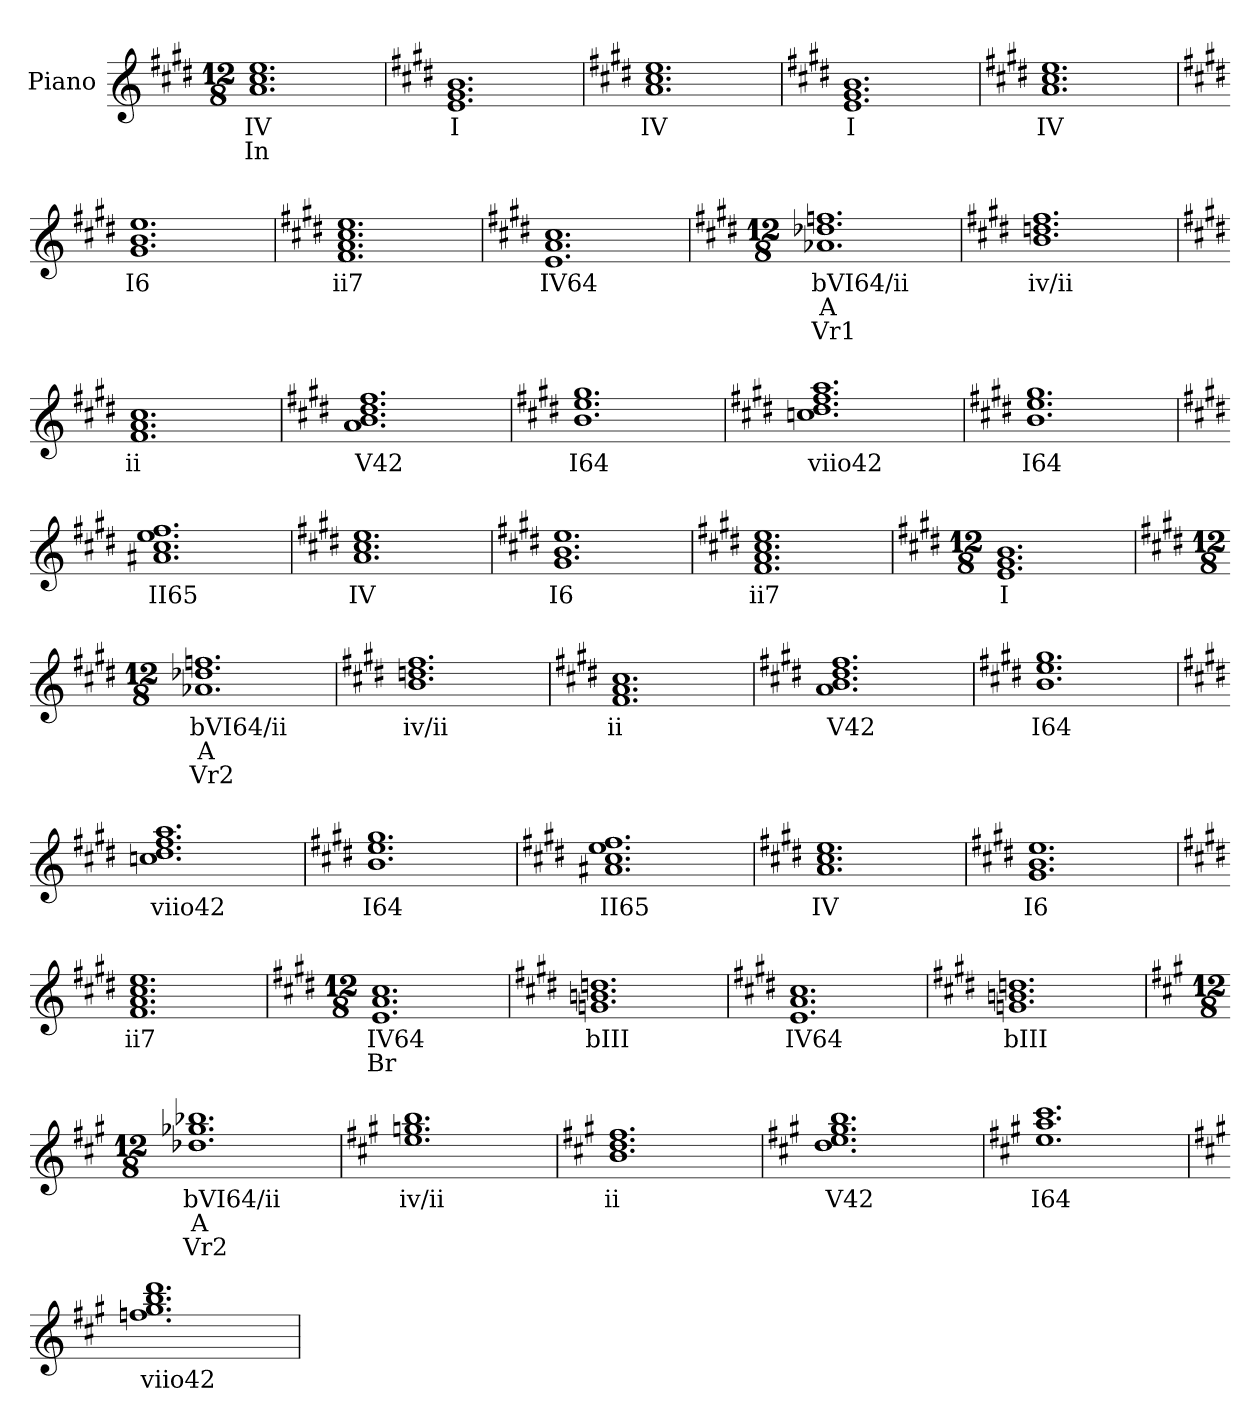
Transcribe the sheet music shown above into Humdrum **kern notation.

**kern	**text	**text	**text
*part1	*part1	*part1	*part1
*staff1	*staff1	*staff1	*staff1
*I"Piano	*	*	*
*I'Pno	*	*	*
*k[f#c#g#d#]	*	*	*
*E:	*	*	*
*M12/8	*	*	*
=	=	=	=
1.a 1.cc# 1.ee	IV	In	.
=	=	=	=
*k[f#c#g#d#]	*	*	*
*E:	*	*	*
1.e 1.g# 1.b	I	.	.
=	=	=	=
*k[f#c#g#d#]	*	*	*
*E:	*	*	*
1.a 1.cc# 1.ee	IV	.	.
=	=	=	=
*k[f#c#g#d#]	*	*	*
*E:	*	*	*
1.e 1.g# 1.b	I	.	.
=	=	=	=
*k[f#c#g#d#]	*	*	*
*E:	*	*	*
1.a 1.cc# 1.ee	IV	.	.
=	=	=	=
*k[f#c#g#d#]	*	*	*
*E:	*	*	*
1.g# 1.b 1.ee	I6	.	.
=	=	=	=
*k[f#c#g#d#]	*	*	*
*E:	*	*	*
1.f# 1.a 1.cc# 1.ee	ii7	.	.
=	=	=	=
*k[f#c#g#d#]	*	*	*
*E:	*	*	*
1.e 1.a 1.cc#	IV64	.	.
=	=	=	=
*k[f#c#g#d#]	*	*	*
*E:	*	*	*
*M12/8	*	*	*
1.a-X 1.dd-X 1.ffn	bVI64/ii	A	Vr1
=	=	=	=
*k[f#c#g#d#]	*	*	*
*E:	*	*	*
1.b 1.ddn 1.ff#	iv/ii	.	.
=	=	=	=
*k[f#c#g#d#]	*	*	*
*E:	*	*	*
1.f# 1.a 1.cc#	ii	.	.
=	=	=	=
*k[f#c#g#d#]	*	*	*
*E:	*	*	*
1.a 1.b 1.dd# 1.ff#	V42	.	.
=	=	=	=
*k[f#c#g#d#]	*	*	*
*E:	*	*	*
1.b 1.ee 1.gg#	I64	.	.
=	=	=	=
*k[f#c#g#d#]	*	*	*
*E:	*	*	*
1.ccn 1.dd# 1.ff# 1.aa	viio42	.	.
=	=	=	=
*k[f#c#g#d#]	*	*	*
*E:	*	*	*
1.b 1.ee 1.gg#	I64	.	.
=	=	=	=
*k[f#c#g#d#]	*	*	*
*E:	*	*	*
1.a#X 1.cc# 1.ee 1.ff#	II65	.	.
=	=	=	=
*k[f#c#g#d#]	*	*	*
*E:	*	*	*
1.a 1.cc# 1.ee	IV	.	.
=	=	=	=
*k[f#c#g#d#]	*	*	*
*E:	*	*	*
1.g# 1.b 1.ee	I6	.	.
=	=	=	=
*k[f#c#g#d#]	*	*	*
*E:	*	*	*
1.f# 1.a 1.cc# 1.ee	ii7	.	.
=	=	=	=
*k[f#c#g#d#]	*	*	*
*E:	*	*	*
*M12/8	*	*	*
1.e 1.g# 1.b	I	.	.
=	=	=	=
*k[f#c#g#d#]	*	*	*
*E:	*	*	*
*M12/8	*	*	*
1.a-X 1.dd-X 1.ffn	bVI64/ii	A	Vr2
=	=	=	=
*k[f#c#g#d#]	*	*	*
*E:	*	*	*
1.b 1.ddn 1.ff#	iv/ii	.	.
=	=	=	=
*k[f#c#g#d#]	*	*	*
*E:	*	*	*
1.f# 1.a 1.cc#	ii	.	.
=	=	=	=
*k[f#c#g#d#]	*	*	*
*E:	*	*	*
1.a 1.b 1.dd# 1.ff#	V42	.	.
=	=	=	=
*k[f#c#g#d#]	*	*	*
*E:	*	*	*
1.b 1.ee 1.gg#	I64	.	.
=	=	=	=
*k[f#c#g#d#]	*	*	*
*E:	*	*	*
1.ccn 1.dd# 1.ff# 1.aa	viio42	.	.
=	=	=	=
*k[f#c#g#d#]	*	*	*
*E:	*	*	*
1.b 1.ee 1.gg#	I64	.	.
=	=	=	=
*k[f#c#g#d#]	*	*	*
*E:	*	*	*
1.a#X 1.cc# 1.ee 1.ff#	II65	.	.
=	=	=	=
*k[f#c#g#d#]	*	*	*
*E:	*	*	*
1.a 1.cc# 1.ee	IV	.	.
=	=	=	=
*k[f#c#g#d#]	*	*	*
*E:	*	*	*
1.g# 1.b 1.ee	I6	.	.
=	=	=	=
*k[f#c#g#d#]	*	*	*
*E:	*	*	*
1.f# 1.a 1.cc# 1.ee	ii7	.	.
=	=	=	=
*k[f#c#g#d#]	*	*	*
*E:	*	*	*
*M12/8	*	*	*
1.e 1.a 1.cc#	IV64	Br	.
=	=	=	=
*k[f#c#g#d#]	*	*	*
*E:	*	*	*
1.gn 1.bn 1.ddn	bIII	.	.
=	=	=	=
*k[f#c#g#d#]	*	*	*
*E:	*	*	*
1.e 1.a 1.cc#	IV64	.	.
=	=	=	=
*k[f#c#g#d#]	*	*	*
*E:	*	*	*
1.gn 1.bn 1.ddn	bIII	.	.
=	=	=	=
*k[f#c#g#]	*	*	*
*A:	*	*	*
*M12/8	*	*	*
1.dd-X 1.gg-X 1.bb-X	bVI64/ii	A	Vr2
=	=	=	=
*k[f#c#g#]	*	*	*
*A:	*	*	*
1.ee 1.ggn 1.bb	iv/ii	.	.
=	=	=	=
*k[f#c#g#]	*	*	*
*A:	*	*	*
1.b 1.dd 1.ff#	ii	.	.
=	=	=	=
*k[f#c#g#]	*	*	*
*A:	*	*	*
1.dd 1.ee 1.gg# 1.bb	V42	.	.
=	=	=	=
*k[f#c#g#]	*	*	*
*A:	*	*	*
1.ee 1.aa 1.ccc#	I64	.	.
=	=	=	=
*k[f#c#g#]	*	*	*
*A:	*	*	*
1.ffn 1.gg# 1.bb 1.ddd	viio42	.	.
=	=	=	=
*-	*-	*-	*-
